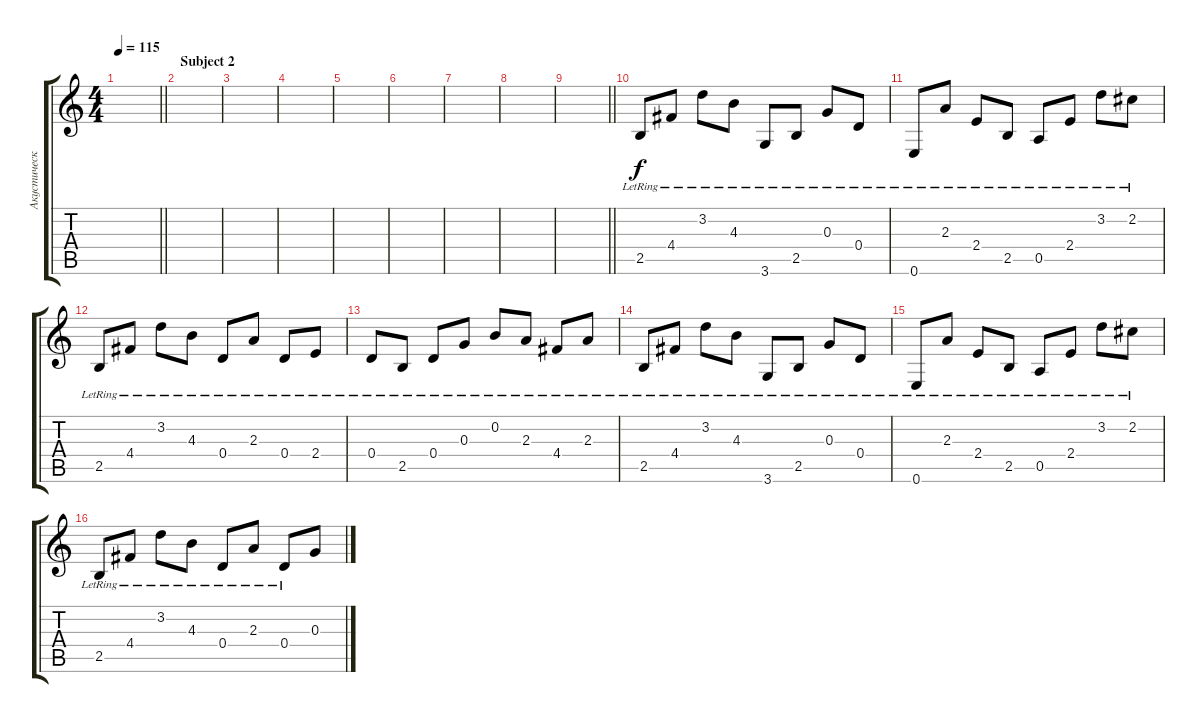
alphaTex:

\track ("Акустическая гитара" "Акустическ") {instrument acousticguitarsteel}
\staff {score tabs}
\tuning (E4 B3 G3 D3 A2 E2) {hide}
\ts (4 4)
\tempo 115
\clef g2
\barLineRight lightlight
\ks c
|
\section ("" "Subject 2")
|
|
|
|
|
|
|
\barLineRight lightlight
|
2.5{lr}.8 4.4{lr}.8 3.2{lr}.8 4.3{lr}.8 3.6{lr}.8 2.5{lr}.8 0.3{lr}.8 0.4{lr}.8 |
0.6{lr}.8 2.3{lr}.8 2.4{lr}.8 2.5{lr}.8 0.5{lr}.8 2.4{lr}.8 3.2{lr}.8 2.2{lr}.8 |
2.5{lr}.8 4.4{lr}.8 3.2{lr}.8 4.3{lr}.8 0.4{lr}.8 2.3{lr}.8 0.4{lr}.8 2.4{lr}.8 |
0.4{lr}.8 2.5{lr}.8 0.4{lr}.8 0.3{lr}.8 0.2{lr}.8 2.3{lr}.8 4.4{lr}.8 2.3{lr}.8 |
2.5{lr}.8 4.4{lr}.8 3.2{lr}.8 4.3{lr}.8 3.6{lr}.8 2.5{lr}.8 0.3{lr}.8 0.4{lr}.8 |
0.6{lr}.8 2.3{lr}.8 2.4{lr}.8 2.5{lr}.8 0.5{lr}.8 2.4{lr}.8 3.2{lr}.8 2.2{lr}.8 |
2.5{lr}.8 4.4{lr}.8 3.2{lr}.8 4.3{lr}.8 0.4{lr}.8 2.3{lr}.8 0.4{lr}.8 0.3.8
